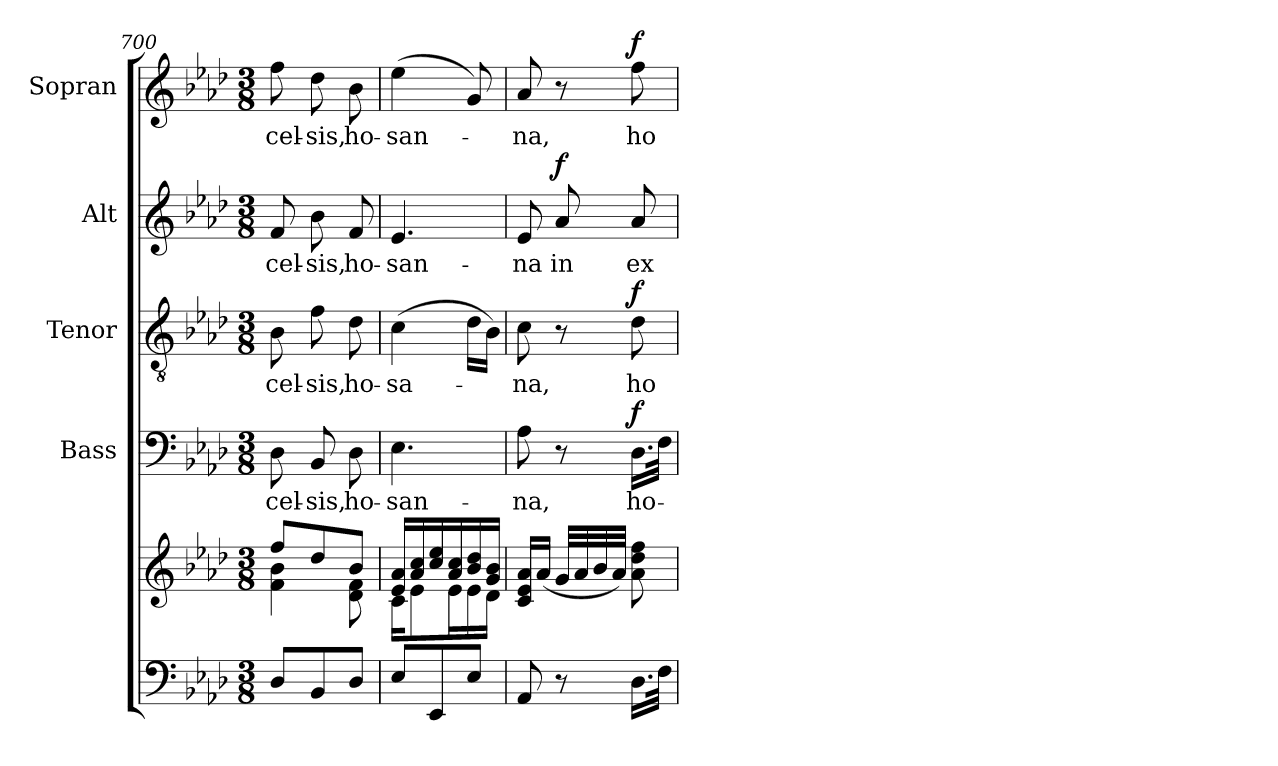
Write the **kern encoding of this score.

**kern	**kern	**kern	**text	**dynam	**kern	**text	**dynam	**kern	**text	**dynam	**kern	**text	**dynam
*part5	*part5	*part4	*part4	*part4	*part3	*part3	*part3	*part2	*part2	*part2	*part1	*part1	*part1
*staff6	*staff5	*staff4	*staff4	*staff4	*staff3	*staff3	*staff3	*staff2	*staff2	*staff2	*staff1	*staff1	*staff1
*	*	*I"Bass	*	*	*I"Tenor	*	*	*I"Alt	*	*	*I"Sopran	*	*
*	*	*I'B.	*	*	*I'T.	*	*	*I'A.	*	*	*I'S.	*	*
*clefF4	*clefG2	*clefF4	*	*	*clefGv2	*	*	*clefG2	*	*	*clefG2	*	*
*k[b-e-a-d-]	*k[b-e-a-d-]	*k[b-e-a-d-]	*	*	*k[b-e-a-d-]	*	*	*k[b-e-a-d-]	*	*	*k[b-e-a-d-]	*	*
*A-:	*A-:	*A-:	*	*	*A-:	*	*	*A-:	*	*	*A-:	*	*
*M3/8	*M3/8	*M3/8	*	*	*M3/8	*	*	*M3/8	*	*	*M3/8	*	*
=700	=700	=700	=700	=700	=700	=700	=700	=700	=700	=700	=700	=700	=700
*	*^	*	*	*	*	*	*	*	*	*	*	*	*
!	!	!	!	!LO:LY:b	!	!	!LO:LY:b	!	!	!LO:LY:b	!	!	!LO:LY:b	!
8D-/L	8ff/L	4f\ 4b-\	8D-\	-cel-	.	8B-\	-cel-	.	8f/	-cel-	.	8ff\	-cel-	.
!	!	!	!	!LO:LY:b	!	!	!LO:LY:b	!	!	!LO:LY:b	!	!	!LO:LY:b	!
8BB-/	8dd-/	.	8BB-/	-sis,	.	8f\	-sis,	.	8b-\	-sis,	.	8dd-\	-sis,	.
!	!	!	!	!LO:LY:b	!	!	!LO:LY:b	!	!	!LO:LY:b	!	!	!LO:LY:b	!
8D-/J	8b-/J	8d-\ 8f\	8D-\	ho-	.	8d-\	ho-	.	8f/	ho-	.	8b-\	ho-	.
=701	=701	=701	=701	=701	=701	=701	=701	=701	=701	=701	=701	=701	=701	=701
!	!	!	!	!LO:LY:b	!	!	!LO:LY:b	!	!	!LO:LY:b	!	!	!LO:LY:b	!
8E-/L	16e-/ 16a-/LL	16c\KL	4.E-\	-san-	.	(>4c\	-sa-	.	4.e-/	-san-	.	(>4ee-\	-san-	.
.	16a-/ 16cc/	8e-\	.	.	.	.	.	.	.	.	.	.	.	.
8EE-/	16cc/ 16ee-/	.	.	.	.	.	.	.	.	.	.	.	.	.
.	16a-/ 16cc/	16e-\L	.	.	.	.	.	.	.	.	.	.	.	.
8E-/J	16b-/ 16dd-/	16e-\	.	.	.	16d-\LL	.	.	.	.	.	8g/)	.	.
.	16g/ 16b-/JJ	16d-\JJ	.	.	.	16B-\JJ)	.	.	.	.	.	.	.	.
=702	=702	=702	=702	=702	=702	=702	=702	=702	=702	=702	=702	=702	=702	=702
!	!	!	!	!LO:LY:b	!	!	!LO:LY:b	!	!	!LO:LY:b	!	!	!LO:LY:b	!
*	*v	*v	*	*	*	*	*	*	*	*	*	*	*	*
8AA-/	16c/ 16e-/ 16a-/LL	8A-\	-na,	.	8c\	-na,	.	8e-/	-na	.	8a-/	-na,	.
.	(<16a-/JJ	.	.	.	.	.	.	.	.	.	.	.	.
!	!	!	!	!	!	!	!	!	!LO:LY:b	!LO:DY:a	!	!	!
8r	32g/LLL	8r	.	.	8r	.	.	8a-/	in	f	8r	.	.
.	32a-/	.	.	.	.	.	.	.	.	.	.	.	.
.	32b-/	.	.	.	.	.	.	.	.	.	.	.	.
.	32a-/JJJ)	.	.	.	.	.	.	.	.	.	.	.	.
!	!	!	!LO:LY:b	!LO:DY:a	!	!LO:LY:b	!LO:DY:a	!	!LO:LY:b	!	!	!LO:LY:b	!LO:DY:a
16.D-\LL	8a-\ 8dd-\ 8ff\	16.D-\LL	ho-	f	8d-\	ho-	f	8a-/	ex-	.	8ff\	ho-	f
32F\JJk	.	32F\JJk	.	.	.	.	.	.	.	.	.	.	.
=	=	=	=	=	=	=	=	=	=	=	=	=	=
*-	*-	*-	*-	*-	*-	*-	*-	*-	*-	*-	*-	*-	*-
